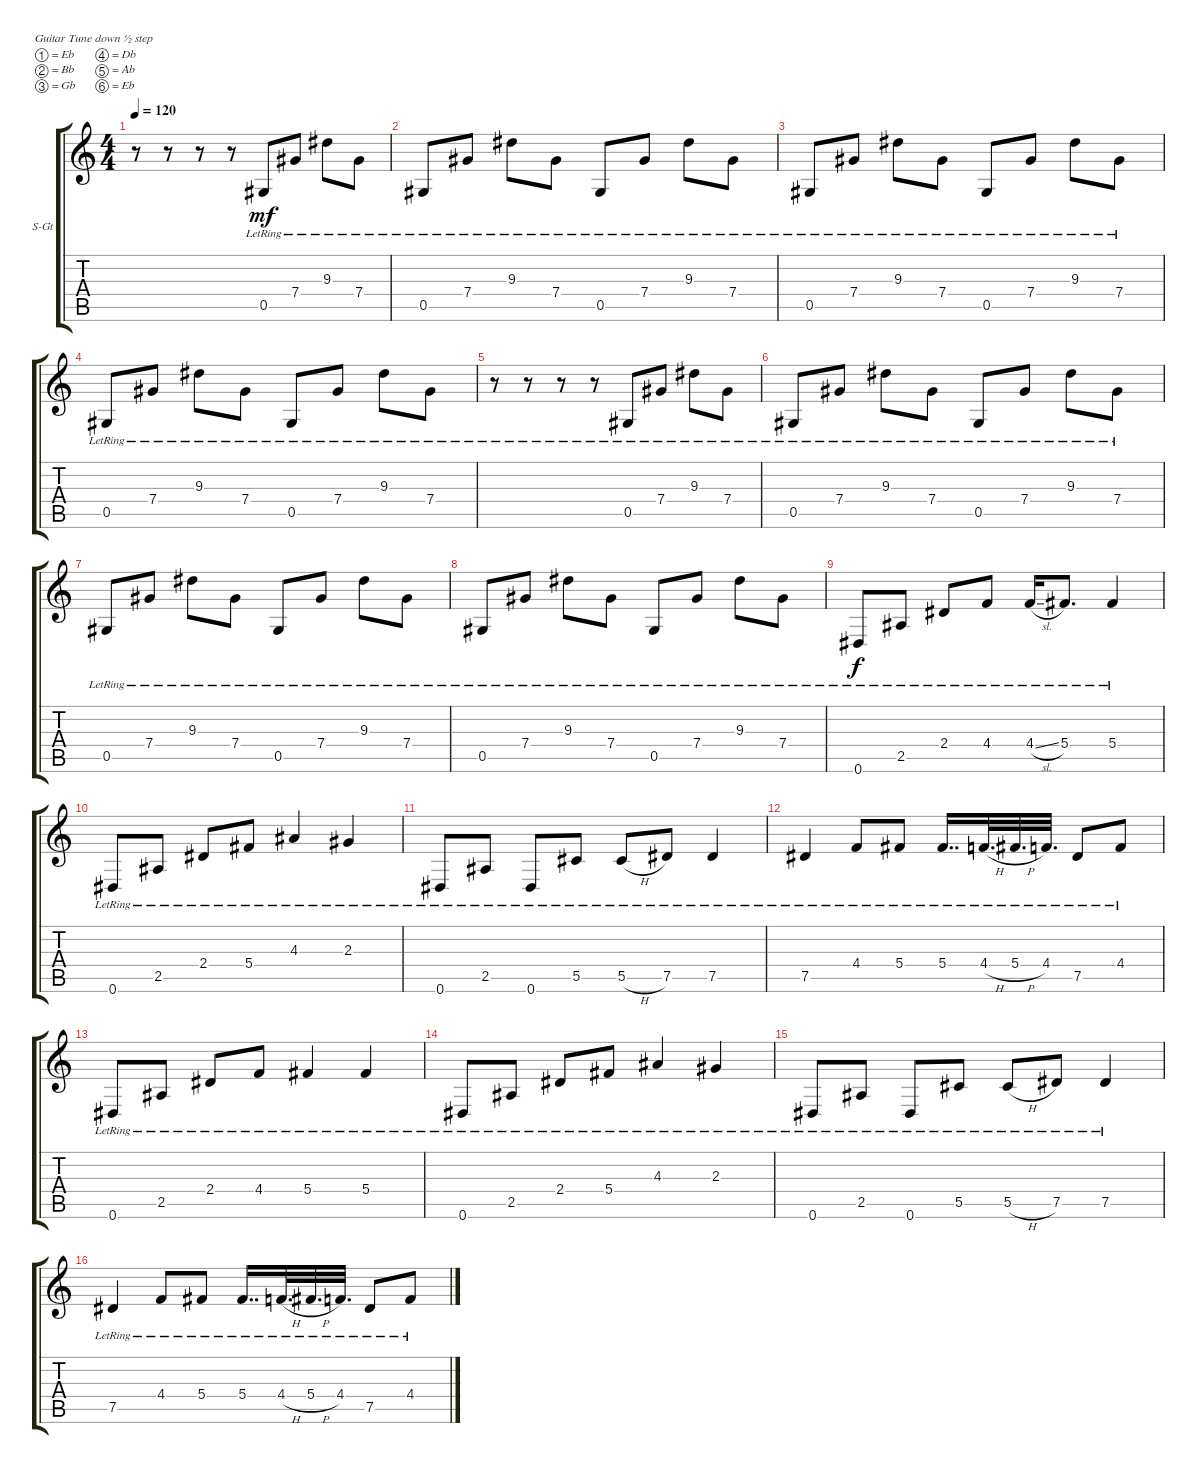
\defaultSystemsLayout 4
\bracketExtendMode groupsimilarinstruments
\firstSystemTrackNameOrientation horizontal
\otherSystemsTrackNameOrientation horizontal
\track ("Lead Guitar" "S-Gt") {instrument acousticguitarsteel}
\staff {score tabs}
\tuning (Eb4 Bb3 Gb3 Db3 Ab2 Eb2)
\ts (4 4)
\tempo 120
\clef g2
\ks c
r.8{dy mf} r.8 r.8 r.8 0.5{lr}.8 7.4{lr}.8 9.3{lr}.8 7.4{lr}.8 |
0.5{lr}.8 7.4{lr}.8 9.3{lr}.8 7.4{lr}.8 0.5{lr}.8 7.4{lr}.8 9.3{lr}.8 7.4{lr}.8 |
0.5{lr}.8 7.4{lr}.8 9.3{lr}.8 7.4{lr}.8 0.5{lr}.8 7.4{lr}.8 9.3{lr}.8 7.4{lr}.8 |
0.5{lr}.8 7.4{lr}.8 9.3{lr}.8 7.4{lr}.8 0.5{lr}.8 7.4{lr}.8 9.3{lr}.8 7.4{lr}.8 |
r.8 r.8 r.8 r.8 0.5{lr}.8 7.4{lr}.8 9.3{lr}.8 7.4{lr}.8 |
0.5{lr}.8 7.4{lr}.8 9.3{lr}.8 7.4{lr}.8 0.5{lr}.8 7.4{lr}.8 9.3{lr}.8 7.4{lr}.8 |
0.5{lr}.8 7.4{lr}.8 9.3{lr}.8 7.4{lr}.8 0.5{lr}.8 7.4{lr}.8 9.3{lr}.8 7.4{lr}.8 |
0.5{lr}.8 7.4{lr}.8 9.3{lr}.8 7.4{lr}.8 0.5{lr}.8 7.4{lr}.8 9.3{lr}.8 7.4{lr}.8 |
0.6{lr}.8{dy f} 2.5{lr}.8 2.4{lr}.8 4.4{lr}.8 4.4{sl lr}.16 5.4{lr}.8{d} 5.4{lr}.4 |
0.6{lr}.8 2.5{lr}.8 2.4{lr}.8 5.4{lr}.8 4.3{lr}.4 2.3{lr}.4 |
0.6{lr}.8 2.5{lr}.8 0.6{lr}.8 5.5{lr}.8 5.5{h lr}.8 7.5{lr}.8 7.5{lr}.4 |
7.5{lr}.4 4.4{lr}.8 5.4{lr}.8 5.4{lr}.16{dd} 4.4{h lr}.32{d} 5.4{h lr}.32{d} 4.4{lr}.32{d} 7.5{lr}.8 4.4{lr}.8 |
0.6{lr}.8 2.5{lr}.8 2.4{lr}.8 4.4{lr}.8 5.4{lr}.4 5.4{lr}.4 |
0.6{lr}.8 2.5{lr}.8 2.4{lr}.8 5.4{lr}.8 4.3{lr}.4 2.3{lr}.4 |
0.6{lr}.8 2.5{lr}.8 0.6{lr}.8 5.5{lr}.8 5.5{h lr}.8 7.5{lr}.8 7.5{lr}.4 |
7.5{lr}.4 4.4{lr}.8 5.4{lr}.8 5.4{lr}.16{dd} 4.4{h lr}.32{d} 5.4{h lr}.32{d} 4.4{lr}.32{d} 7.5{lr}.8 4.4{lr}.8
